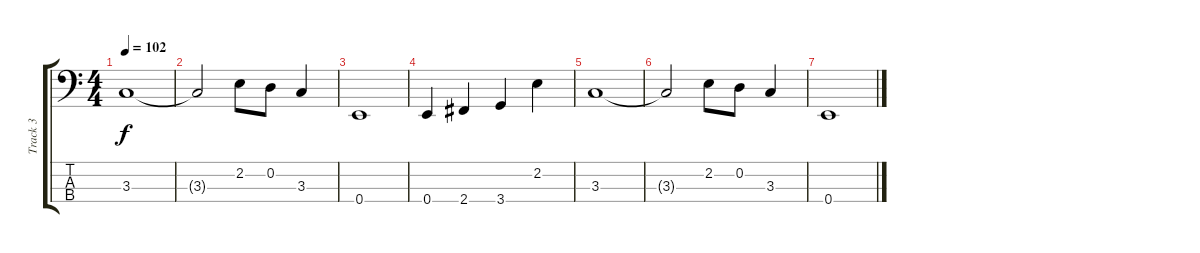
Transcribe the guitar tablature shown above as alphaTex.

\track ("Track 3" "Track 3") {instrument electricbassfinger}
\staff {score tabs}
\tuning (G2 D2 A1 E1) {hide}
\ts (4 4)
\tempo 102
\clef f4
\ks c
3.3.1{dy f} |
3.3{t}.2 2.2.8 0.2.8 3.3.4 |
0.4.1 |
0.4.4 2.4.4 3.4.4 2.2.4 |
3.3.1 |
3.3{t}.2 2.2.8 0.2.8 3.3.4 |
0.4.1
